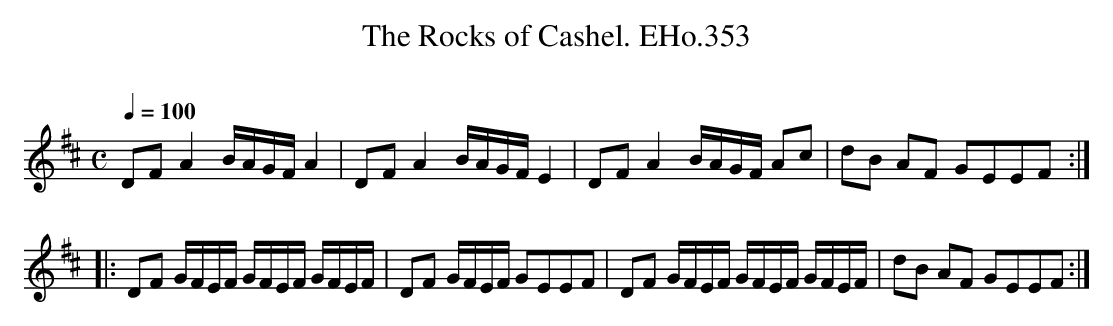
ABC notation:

X:1
T:Rocks of Cashel. EHo.353, The
M:C
L:1/8
Q:1/4=100
O:
K:D
DF A2 B/A/G/F/ A2 | DF A2 B/A/G/F/ E2 | DF A2 B/A/G/F/ Ac | dB AF GEEF :|
|: DF G/F/E/F/ G/F/E/F/ G/F/E/F/ | DF G/F/E/F/ GEEF | DF G/F/E/F/ G/F/E/F/ G/F/E/F/ | dB AF GEEF :|
